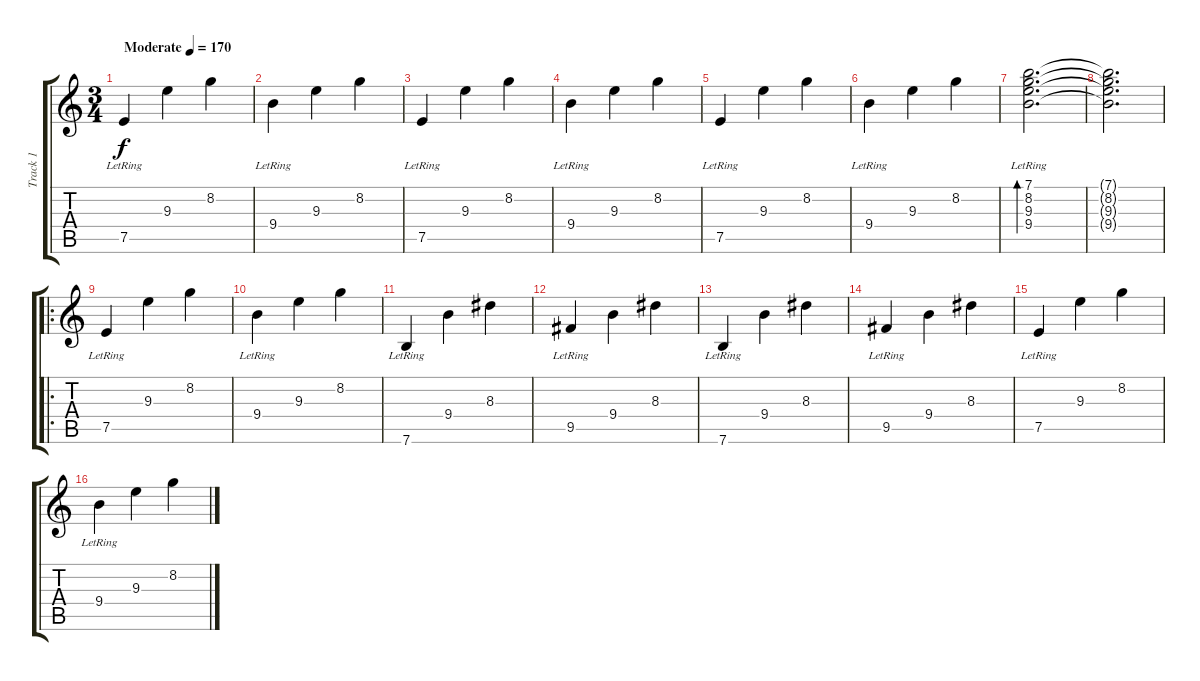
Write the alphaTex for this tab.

\track ("Track 1" "Track 1") {instrument acousticguitarsteel}
\staff {score tabs}
\tuning (E4 B3 G3 D3 A2 E2) {hide}
\ts (3 4)
\tempo (170 "Moderate")
\clef g2
\ks c
7.5{lr}.4{dy f instrument acousticguitarsteel} 9.3.4 8.2.4 |
9.4{lr}.4 9.3.4 8.2.4 |
7.5{lr}.4 9.3.4 8.2.4 |
9.4{lr}.4 9.3.4 8.2.4 |
7.5{lr}.4 9.3.4 8.2.4 |
9.4{lr}.4 9.3.4 8.2.4 |
(7.1{lr} 8.2{lr} 9.3{lr} 9.4{lr}).2{d bd 120} |
(7.1{t} 8.2{t} 9.3{t} 9.4{t}).2{d} |
\ro
7.5{lr}.4 9.3.4 8.2.4 |
9.4{lr}.4 9.3.4 8.2.4 |
7.6{lr}.4 9.4.4 8.3.4 |
9.5{lr}.4 9.4.4 8.3.4 |
7.6{lr}.4 9.4.4 8.3.4 |
9.5{lr}.4 9.4.4 8.3.4 |
7.5{lr}.4 9.3.4 8.2.4 |
9.4{lr}.4 9.3.4 8.2.4
